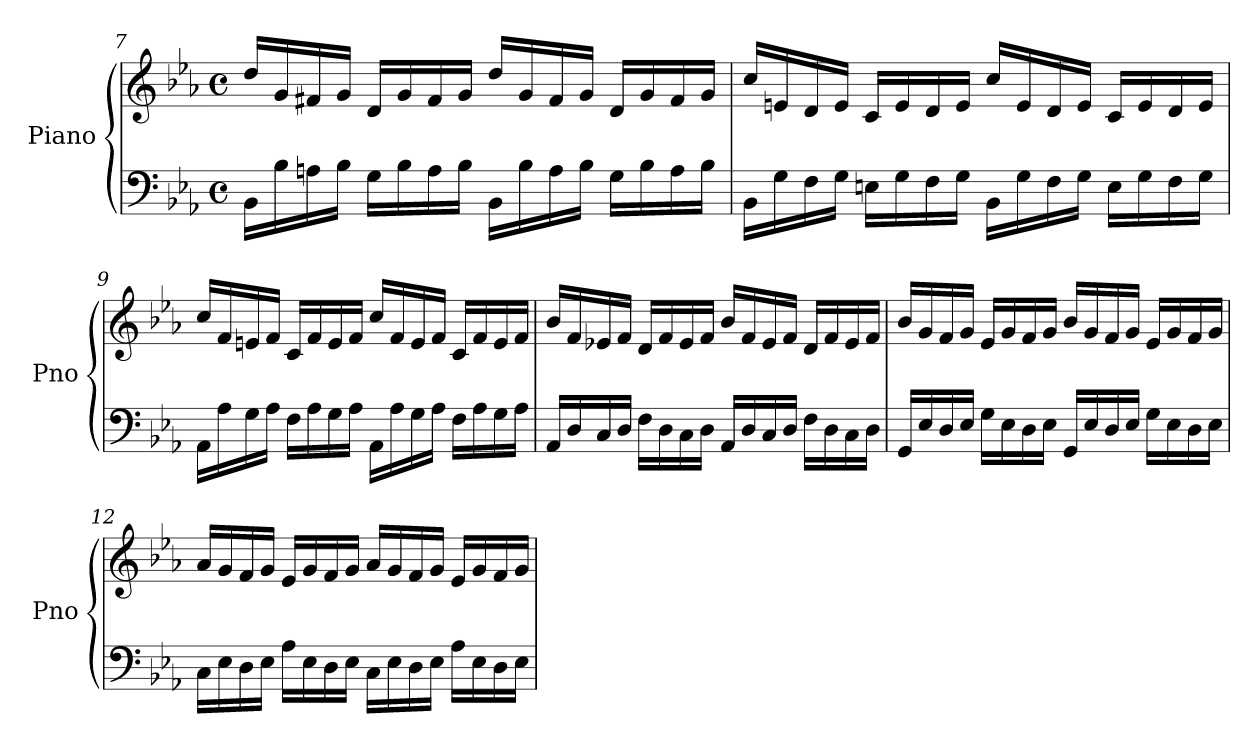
**kern	**kern
*part1	*part1
*staff2	*staff1
*I"Piano	*
*I'Pno	*
*clefF4	*clefG2
*k[b-e-a-]	*k[b-e-a-]
*M4/4	*M4/4
*met(c)	*met(c)
=7	=7
16BB-\LL	16dd/LL
16B-\	16g/
16An\	16f#X/
16B-\JJ	16g/JJ
16G\LL	16d/LL
16B-\	16g/
16A\	16f#/
16B-\JJ	16g/JJ
16BB-\LL	16dd/LL
16B-\	16g/
16A\	16f#/
16B-\JJ	16g/JJ
16G\LL	16d/LL
16B-\	16g/
16A\	16f#/
16B-\JJ	16g/JJ
=8	=8
16BB-\LL	16cc/LL
16G\	16en/
16F\	16d/
16G\JJ	16e/JJ
16En\LL	16c/LL
16G\	16e/
16F\	16d/
16G\JJ	16e/JJ
16BB-\LL	16cc/LL
16G\	16e/
16F\	16d/
16G\JJ	16e/JJ
16E\LL	16c/LL
16G\	16e/
16F\	16d/
16G\JJ	16e/JJ
!!LO:LB:g=z
=9	=9
16AA-\LL	16cc/LL
16A-\	16f/
16G\	16en/
16A-\JJ	16f/JJ
16F\LL	16c/LL
16A-\	16f/
16G\	16e/
16A-\JJ	16f/JJ
16AA-\LL	16cc/LL
16A-\	16f/
16G\	16e/
16A-\JJ	16f/JJ
16F\LL	16c/LL
16A-\	16f/
16G\	16e/
16A-\JJ	16f/JJ
=10	=10
16AA-/LL	16b-/LL
16D/	16f/
16C/	16e-X/
16D/JJ	16f/JJ
16F\LL	16d/LL
16D\	16f/
16C\	16e-/
16D\JJ	16f/JJ
16AA-/LL	16b-/LL
16D/	16f/
16C/	16e-/
16D/JJ	16f/JJ
16F\LL	16d/LL
16D\	16f/
16C\	16e-/
16D\JJ	16f/JJ
=11	=11
16GG/LL	16b-/LL
16E-/	16g/
16D/	16f/
16E-/JJ	16g/JJ
16G\LL	16e-/LL
16E-\	16g/
16D\	16f/
16E-\JJ	16g/JJ
16GG/LL	16b-/LL
16E-/	16g/
16D/	16f/
16E-/JJ	16g/JJ
16G\LL	16e-/LL
16E-\	16g/
16D\	16f/
16E-\JJ	16g/JJ
!!LO:PB:g=z
=12	=12
16C\LL	16a-/LL
16E-\	16g/
16D\	16f/
16E-\JJ	16g/JJ
16A-\LL	16e-/LL
16E-\	16g/
16D\	16f/
16E-\JJ	16g/JJ
16C\LL	16a-/LL
16E-\	16g/
16D\	16f/
16E-\JJ	16g/JJ
16A-\LL	16e-/LL
16E-\	16g/
16D\	16f/
16E-\JJ	16g/JJ
=	=
*-	*-
